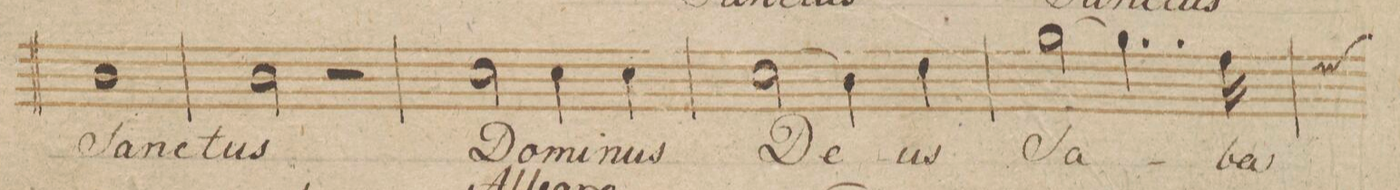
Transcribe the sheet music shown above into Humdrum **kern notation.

**kern	**text	**dynam
*I"Tenore.	*	*
*clefC4	*	*
*k[b-]	*	*
*met(c)	*	*
*M4/4	*	*
1A\	Sanc-	.
=7	=7	=7
2A\	-tus	.
2r	.	.
=8	=8	=8
2B-\	Do-	.
4B-\	-mi-	.
4B-\	-nus	.
=9	=9	=9
(2B-\	De-	.
4A\)	.	.
4c\	-us	.
=10	=10	=10
(2f\	Sa-	.
4..f\)	.	.
16e\	-ba-	.
*custos	*	*
=11	=11	=11
*-	*-	*-
